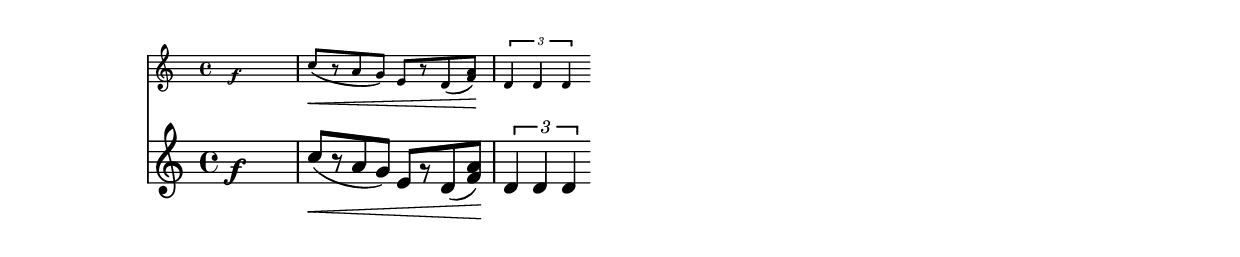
\header {
  
  texidoc = "Staves may be present in several sizes within a score.
This is achieved with an internal scaling factor. If the scaling factor is 
forgotten in some places, objects generally become too thick or too 
large on smaller staves."

}

\version "2.12.0"

\layout {
  ragged-right = ##t
}

melody = \relative {
  \override DynamicText  #'extra-offset = #'(0 . 3)
  s1-\f c''8[(\< r a g]) e[ r d( <f a>])\! \times 2/3 { d4 d d }
}

<<
  \new Staff \with {
    fontSize = #-4
    \override StaffSymbol #'staff-space = #(magstep -4)
  } {
    \melody
  }
  \new Staff {
    \relative c' {
      \melody
    }
  }
>>
